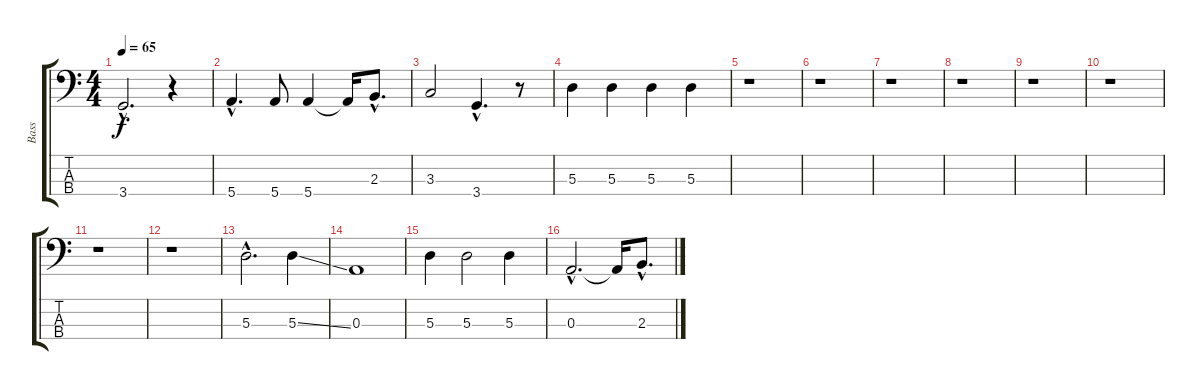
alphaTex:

\track ("Bass" "Bass") {instrument electricbassfinger}
\staff {score tabs}
\tuning (G2 D2 A1 E1) {hide}
\ts (4 4)
\tempo 65
\clef f4
\ks c
3.4{hac}.2{d dy f} r.4 |
5.4{hac}.4{d} 5.4.8 5.4.4 5.4{t}.16 2.3{hac}.8{d} |
3.3.2 3.4{hac}.4{d} r.8 |
5.3.4 5.3.4 5.3.4 5.3.4 |
r.1 |
r.1 |
r.1 |
r.1 |
r.1 |
r.1 |
r.1 |
r.1 |
5.3{hac}.2{d} 5.3{ss}.4 |
0.3.1 |
5.3.4 5.3.2 5.3.4 |
0.3{hac}.2{d} 0.3{t}.16 2.3{hac}.8{d}
